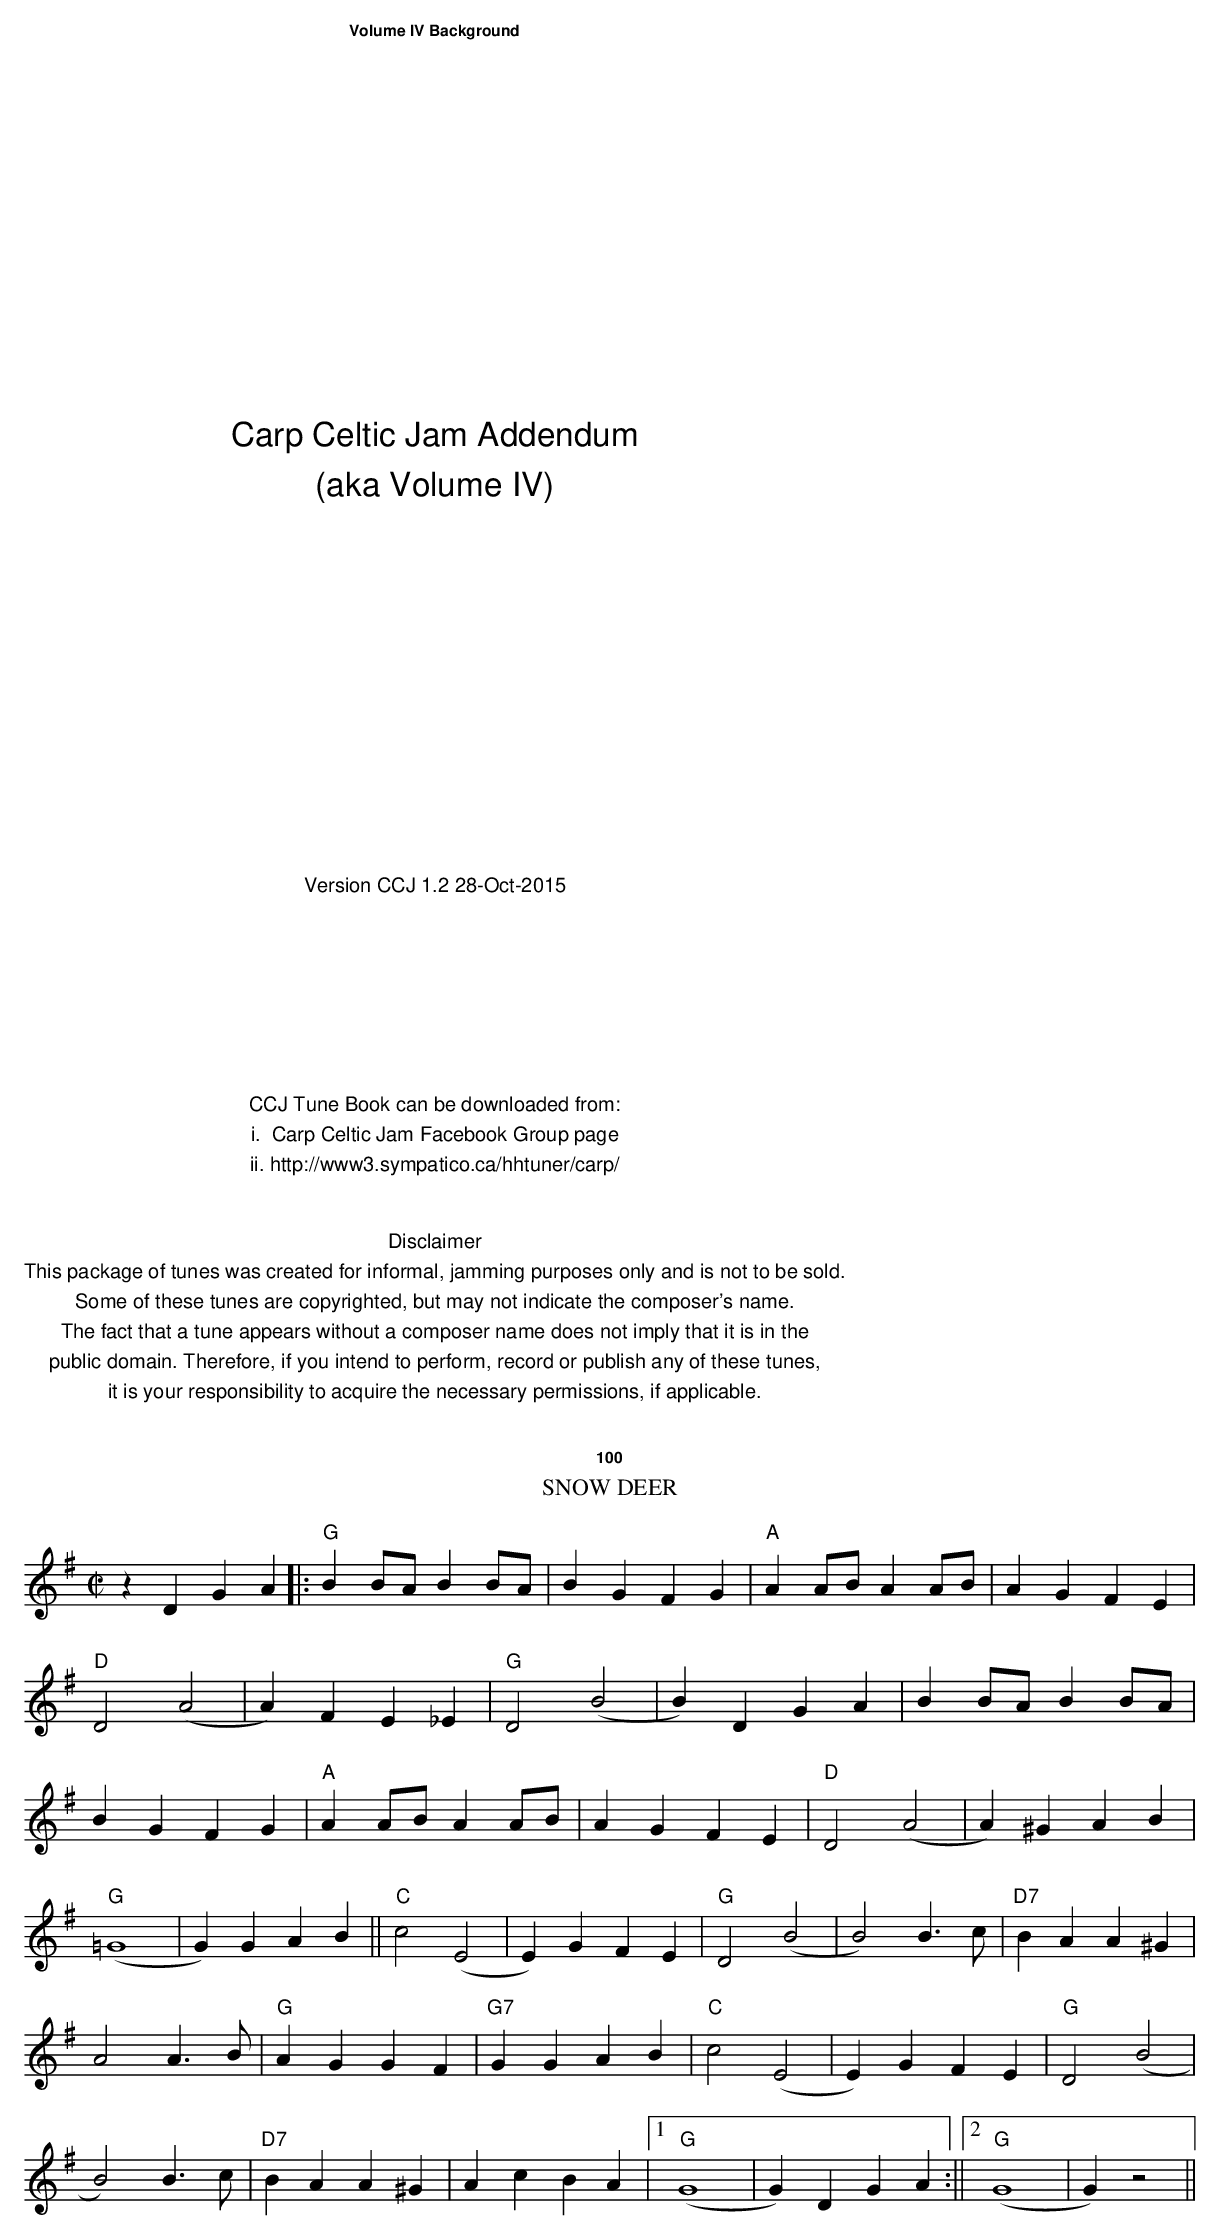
X:1
T:Snow Deer
L:1/8
M:C|
K:G
z2D2G2A2||:"G"B2 BA B2 BA|B2G2F2G2|"A"A2 AB A2AB|A2G2F2E2|
"D"D4(A4|A2)F2E2_E2|"G"D4(B4|B2)D2G2A2|B2 BA B2BA|
B2G2F2G2|"A"A2AB A2AB|A2G2F2E2|"D"D4(A4|A2)^G2A2B2|
"G"(=G8|G2)G2A2B2||"C"c4(E4|E2)G2F2E2|"G"D4(B4|B4)B3c|"D7"B2A2A2^G2|
A4A3B|"G"A2G2G2F2|"G7"G2G2A2B2|"C"c4(E4|E2)G2F2E2|"G"D4(B4|
B4)B3c|"D7"B2A2A2^G2|A2c2B2A2|[1"G"(G8|G2)D2G2A2:||[2"G"(G8|G2)z4||
